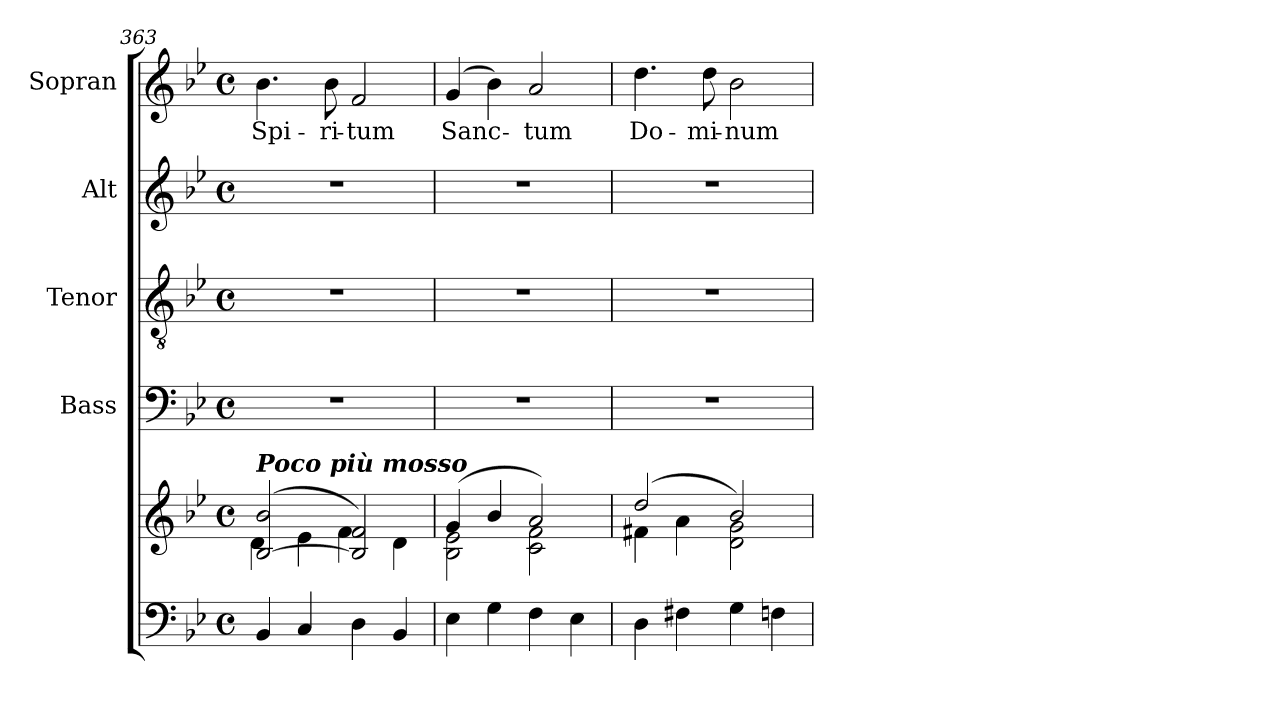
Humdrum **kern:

**kern	**kern	**kern	**kern	**kern	**kern	**text
*part5	*part5	*part4	*part3	*part2	*part1	*part1
*staff6	*staff5	*staff4	*staff3	*staff2	*staff1	*staff1
*	*	*I"Bass	*I"Tenor	*I"Alt	*I"Sopran	*
*	*	*I'B.	*I'T.	*I'A.	*I'S.	*
*clefF4	*clefG2	*clefF4	*clefGv2	*clefG2	*clefG2	*
*k[b-e-]	*k[b-e-]	*k[b-e-]	*k[b-e-]	*k[b-e-]	*k[b-e-]	*
*B-:	*B-:	*B-:	*B-:	*B-:	*B-:	*
*M4/4	*M4/4	*M4/4	*M4/4	*M4/4	*M4/4	*
*met(c)	*met(c)	*met(c)	*met(c)	*met(c)	*met(c)	*
=363	=363	=363	=363	=363	=363	=363
*	*^	*	*	*	*	*
!	!LO:TX:a:Bi:t=Poco più mosso	!	!	!	!	!	!
!	!	!	!	!	!	!	!LO:LY:b
4BB-/	([<2B-/ 2b-/	4d\	1r	1r	1r	4.b-\	Spi-
4C/	.	4e-\	.	.	.	.	.
!	!	!	!	!	!	!	!LO:LY:b
.	.	.	.	.	.	8b-\	-ri-
!	!	!	!	!	!	!	!LO:LY:b
4D\	2B-/] 2f/)	4f\	.	.	.	2f/	-tum
4BB-/	.	4d\	.	.	.	.	.
=364	=364	=364	=364	=364	=364	=364	=364
!	!	!	!	!	!	!	!LO:LY:b
4E-\	(4g/	2B-\ 2e-\	1r	1r	1r	(4g/	Sanc-
4G\	4b-/	.	.	.	.	4b-\)	.
!	!	!	!	!	!	!	!LO:LY:b
4F\	2a/)	2c\ 2f\	.	.	.	2a/	-tum
4E-\	.	.	.	.	.	.	.
=365	=365	=365	=365	=365	=365	=365	=365
!	!	!	!	!	!	!	!LO:LY:b
4D\	(2dd/	4f#X\	1r	1r	1r	4.dd\	Do-
4F#X\	.	4a\	.	.	.	.	.
!	!	!	!	!	!	!	!LO:LY:b
.	.	.	.	.	.	8dd\	-mi-
!	!	!	!	!	!	!	!LO:LY:b
4G\	2b-/)	2d\ 2g\	.	.	.	2b-\	-num
4Fn\	.	.	.	.	.	.	.
*	*v	*v	*	*	*	*	*
=	=	=	=	=	=	=
*-	*-	*-	*-	*-	*-	*-
